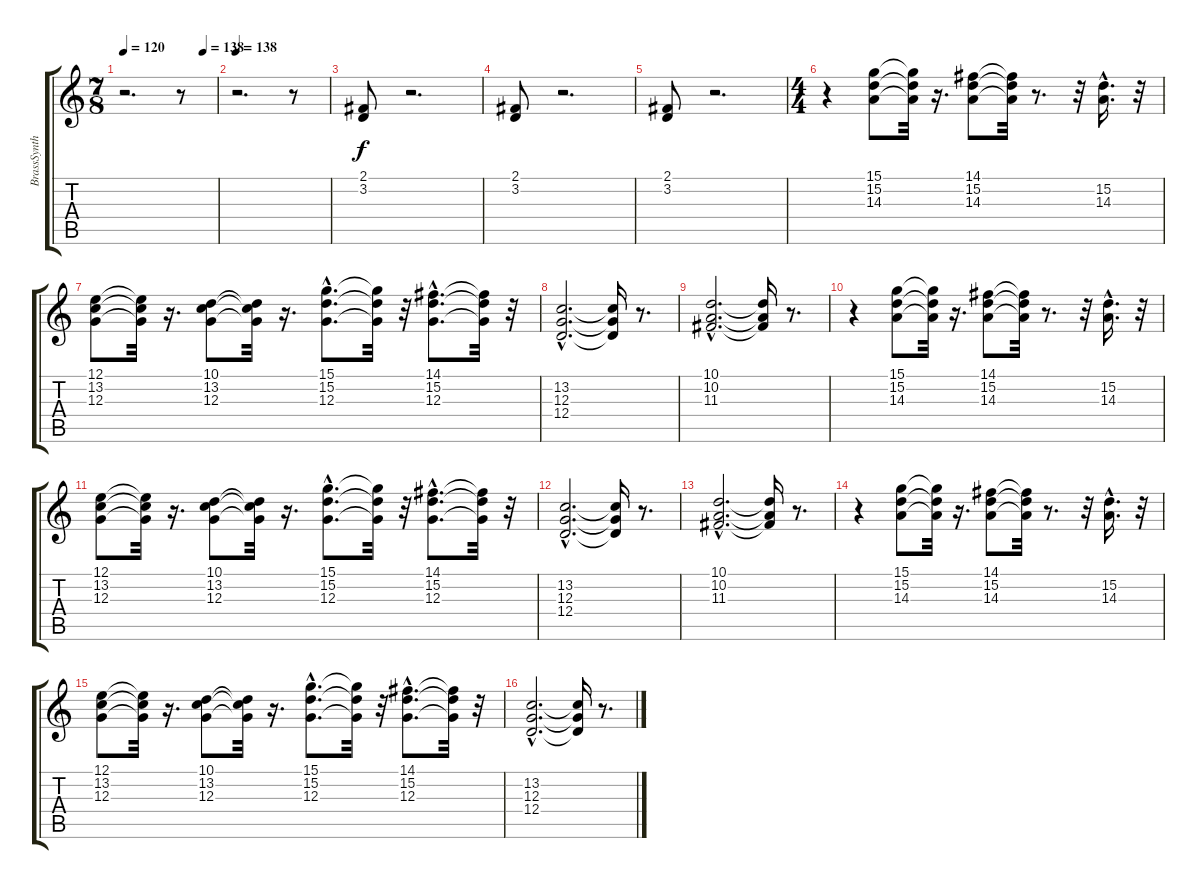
\track ("BrassSynth" "BrassSynth") {instrument brasssection}
\staff {score tabs}
\tuning (E4 B3 G3 D3 A2 E2) {hide}
\ts (7 8)
\tempo 120
\tempo (138 0.8571428571428571)
\tempo 120
\clef g2
\ks c
r.2{d dy f instrument brasssection} r.8 |
\tempo 138
r.2{d} r.8 |
(2.1 3.2).8 r.2{d} |
(2.1 3.2).8 r.2{d} |
(2.1 3.2).8 r.2{d} |
\ts (4 4)
r.4 (15.1 15.2 14.3).8 (15.1{t} 15.2{t} 14.3{t}).32 r.16{d} (14.1 15.2 14.3).8 (14.1{t} 15.2{t} 14.3{t}).32 r.8{d} r.32 (15.2{hac} 14.3{hac}).16{d} r.32 |
(12.1 13.2 12.3).8 (12.1{t} 13.2{t} 12.3{t}).32 r.16{d} (10.1 13.2 12.3).8 (10.1{t} 13.2{t} 12.3{t}).32 r.16{d} (15.1{hac} 15.2{hac} 12.3{hac}).8{d} (15.1{t} 15.2{t} 12.3{t}).32 r.32 (14.1{hac} 15.2{hac} 12.3{hac}).8{d} (14.1{t} 15.2{t} 12.3{t}).32 r.32 |
(13.2{hac} 12.3{hac} 12.4{hac}).2{d} (13.2{t} 12.3{t} 12.4{t}).16 r.8{d} |
(10.1{hac} 10.2{hac} 11.3{hac}).2{d} (10.1{t} 10.2{t} 11.3{t}).16 r.8{d} |
r.4 (15.1 15.2 14.3).8 (15.1{t} 15.2{t} 14.3{t}).32 r.16{d} (14.1 15.2 14.3).8 (14.1{t} 15.2{t} 14.3{t}).32 r.8{d} r.32 (15.2{hac} 14.3{hac}).16{d} r.32 |
(12.1 13.2 12.3).8 (12.1{t} 13.2{t} 12.3{t}).32 r.16{d} (10.1 13.2 12.3).8 (10.1{t} 13.2{t} 12.3{t}).32 r.16{d} (15.1{hac} 15.2{hac} 12.3{hac}).8{d} (15.1{t} 15.2{t} 12.3{t}).32 r.32 (14.1{hac} 15.2{hac} 12.3{hac}).8{d} (14.1{t} 15.2{t} 12.3{t}).32 r.32 |
(13.2{hac} 12.3{hac} 12.4{hac}).2{d} (13.2{t} 12.3{t} 12.4{t}).16 r.8{d} |
(10.1{hac} 10.2{hac} 11.3{hac}).2{d} (10.1{t} 10.2{t} 11.3{t}).16 r.8{d} |
r.4 (15.1 15.2 14.3).8 (15.1{t} 15.2{t} 14.3{t}).32 r.16{d} (14.1 15.2 14.3).8 (14.1{t} 15.2{t} 14.3{t}).32 r.8{d} r.32 (15.2{hac} 14.3{hac}).16{d} r.32 |
(12.1 13.2 12.3).8 (12.1{t} 13.2{t} 12.3{t}).32 r.16{d} (10.1 13.2 12.3).8 (10.1{t} 13.2{t} 12.3{t}).32 r.16{d} (15.1{hac} 15.2{hac} 12.3{hac}).8{d} (15.1{t} 15.2{t} 12.3{t}).32 r.32 (14.1{hac} 15.2{hac} 12.3{hac}).8{d} (14.1{t} 15.2{t} 12.3{t}).32 r.32 |
(13.2{hac} 12.3{hac} 12.4{hac}).2{d} (13.2{t} 12.3{t} 12.4{t}).16 r.8{d}
